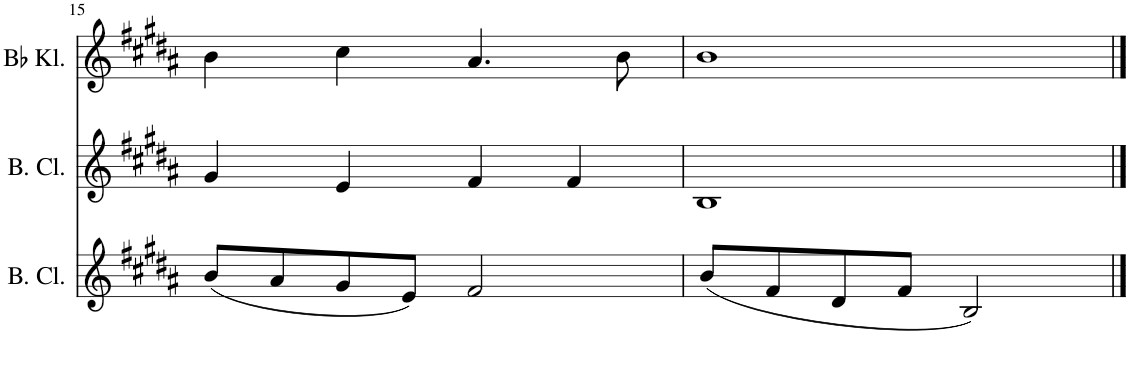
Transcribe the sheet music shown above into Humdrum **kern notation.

**kern	**kern	**kern
*part3	*part2	*part1
*staff3	*staff2	*staff1
*I"Basklarinet	*I"Basklarinet	*I"Bb klarinet
*	*	*I'Bb Kl.
!!LO:PB:g=z
*clefG2	*clefG2	*clefG2
*Trd1c2	*Trd1c2	*Trd1c2
*k[f#c#g#d#a#]	*k[f#c#g#d#a#]	*k[f#c#g#d#a#]
*M4/4	*M4/4	*M4/4
=15	=15	=15
(8b/L	4g#/	4b\
8a#/	.	.
8g#/	4e/	4cc#\
8e/J)	.	.
2f#/	4f#/	4.a#/
.	4f#/	.
.	.	8b\
=16	=16	=16
(8b/L	1B	1b
8f#/	.	.
8d#/	.	.
8f#/J	.	.
2B/)	.	.
==	==	==
*-	*-	*-
